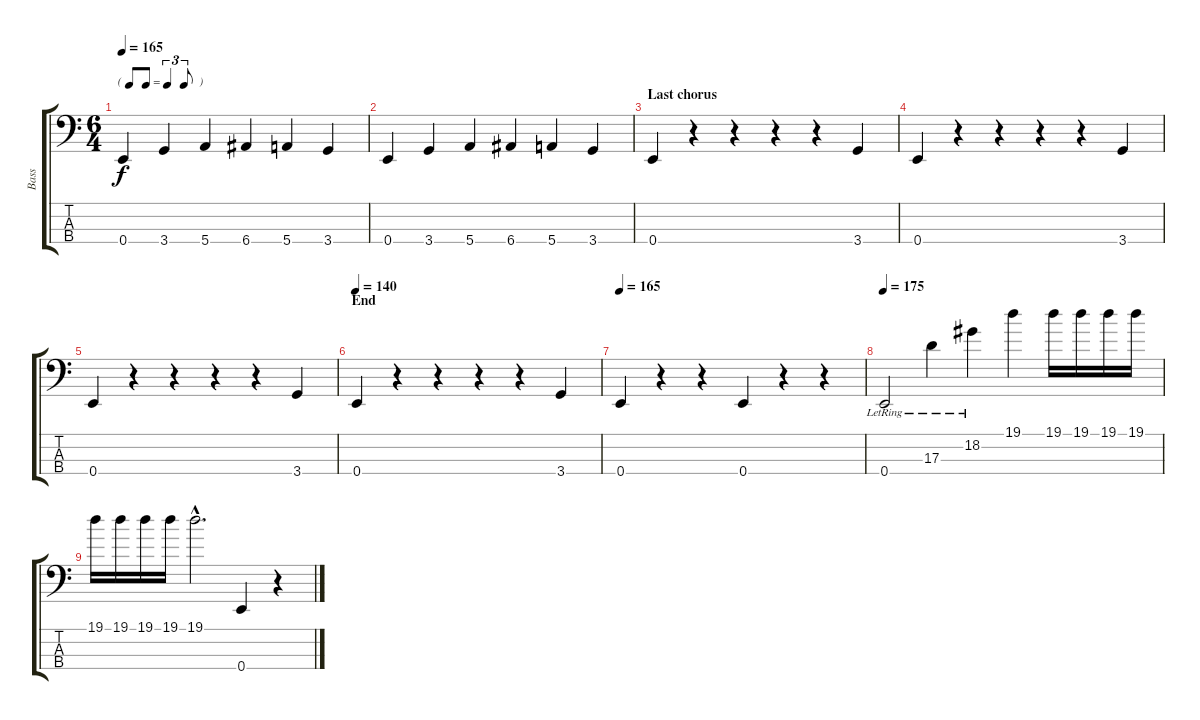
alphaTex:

\track ("Bass" "Bass") {instrument electricbassfinger}
\staff {score tabs}
\tuning (G2 D2 A1 E1) {hide}
\ts (6 4)
\tf triplet8th
\tempo 165
\clef f4
\ks c
0.4.4{dy f} 3.4.4 5.4.4 6.4.4 5.4.4 3.4.4 |
0.4.4 3.4.4 5.4.4 6.4.4 5.4.4 3.4.4 |
\section ("" "Last chorus")
0.4.4 r.4 r.4 r.4 r.4 3.4.4 |
0.4.4 r.4 r.4 r.4 r.4 3.4.4 |
0.4.4 r.4 r.4 r.4 r.4 3.4.4 |
\section ("" "End")
\tempo 140
0.4.4 r.4 r.4 r.4 r.4 3.4.4 |
\tempo 165
0.4.4 r.4 r.4 0.4.4 r.4 r.4 |
\tempo 175
0.4{lr}.2 17.3{lr}.4 18.2{lr}.4 19.1.4 19.1.16 19.1.16 19.1.16 19.1.16 |
19.1.16 19.1.16 19.1.16 19.1.16 19.1{hac}.2{d} 0.4.4 r.4
